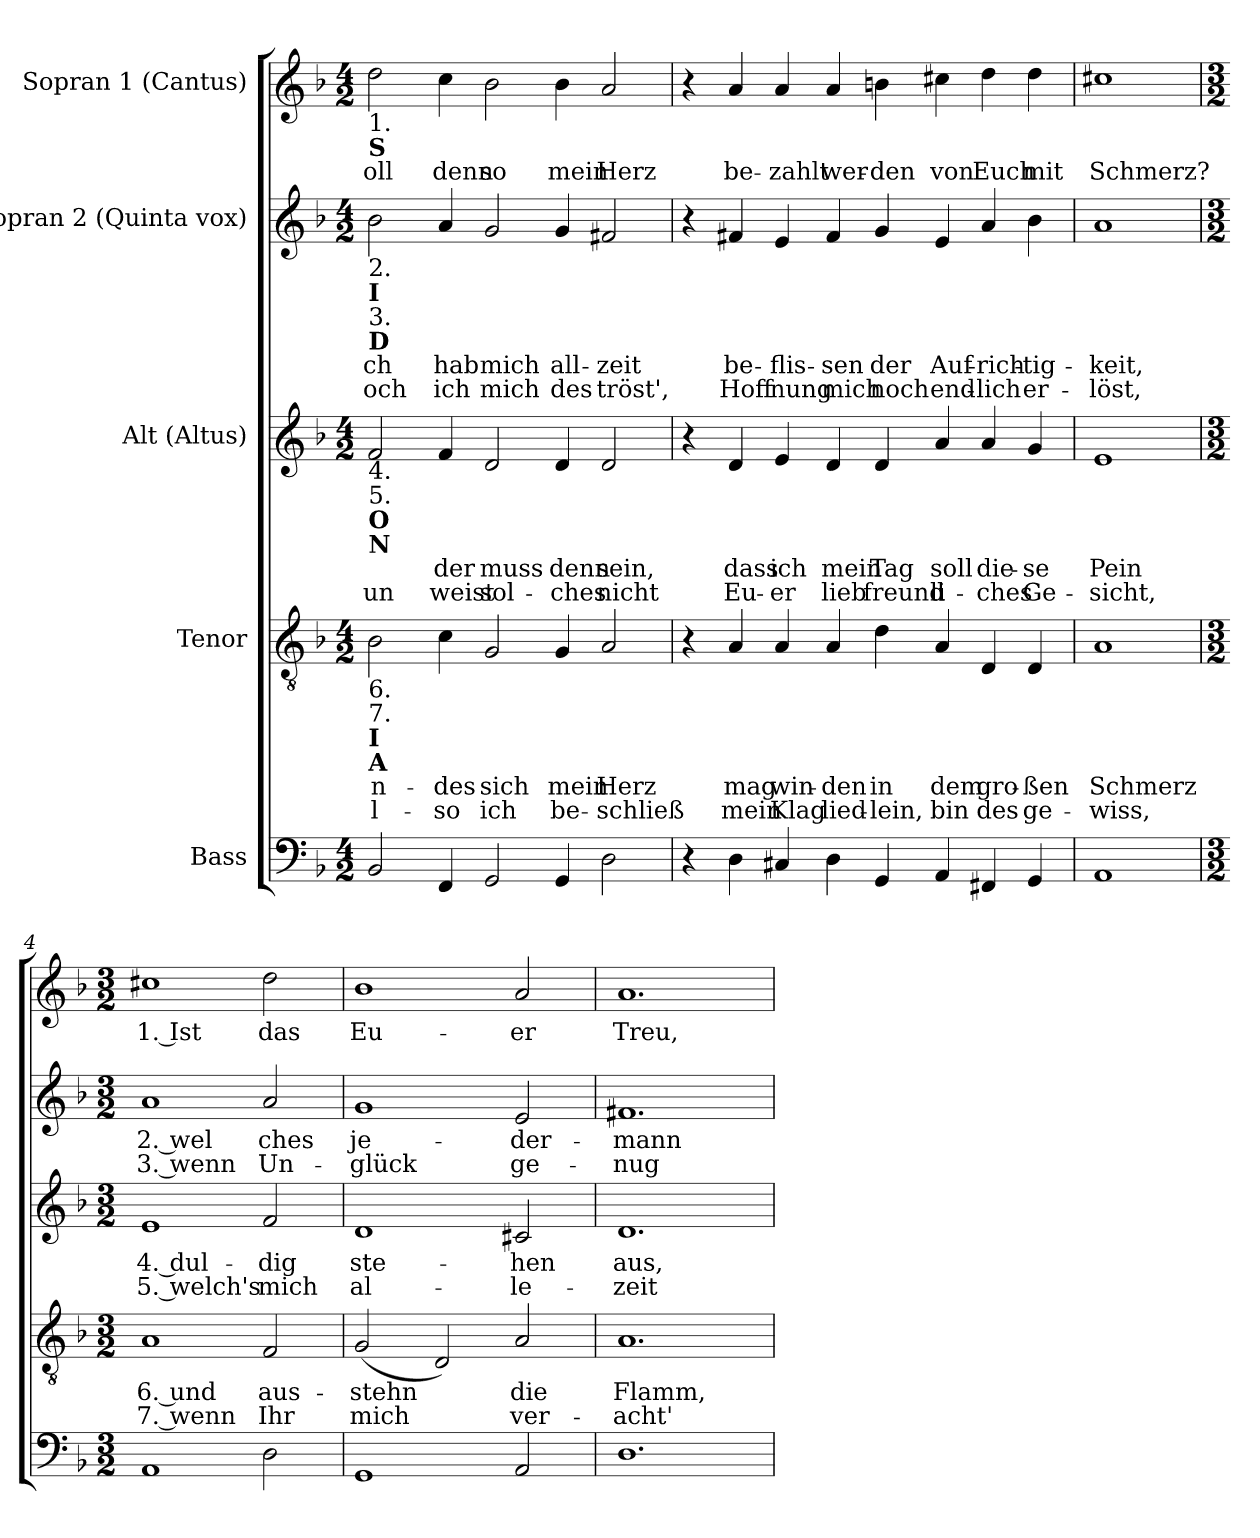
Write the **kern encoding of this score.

**kern	**kern	**text	**text	**kern	**text	**text	**kern	**text	**text	**kern	**text
*part5	*part4	*part4	*part4	*part3	*part3	*part3	*part2	*part2	*part2	*part1	*part1
*staff5	*staff4	*staff4	*staff4	*staff3	*staff3	*staff3	*staff2	*staff2	*staff2	*staff1	*staff1
*I"Bass	*I"Tenor	*	*	*I"Alt (Altus)	*	*	*I"Sopran 2 (Quinta vox)	*	*	*I"Sopran 1 (Cantus)	*
*clefF4	*clefGv2	*	*	*clefG2	*	*	*clefG2	*	*	*clefG2	*
*k[b-]	*k[b-]	*	*	*k[b-]	*	*	*k[b-]	*	*	*k[b-]	*
*M4/2	*M4/2	*	*	*M4/2	*	*	*M4/2	*	*	*M4/2	*
=1	=1	=1	=1	=1	=1	=1	=1	=1	=1	=1	=1
!	!	!	!	!	!	!	!	!	!	!LO:TX:b:t=1.	!
!	!	!	!	!	!	!	!	!	!	!LO:TX:b:B:t=S	!
!	!	!	!	!	!	!	!LO:TX:b:t=2.	!	!	!	!
!	!	!	!	!	!	!	!LO:TX:b:B:t=I	!	!	!	!
!	!	!	!	!	!	!	!LO:TX:b:t=3.	!	!	!	!
!	!	!	!	!	!	!	!LO:TX:b:B:t=D	!	!	!	!
!	!	!	!	!LO:TX:b:t=4.	!	!	!	!	!	!	!
!	!	!	!	!LO:TX:b:t=5.	!	!	!	!	!	!	!
!	!	!	!	!LO:TX:b:B:t=O	!	!	!	!	!	!	!
!	!	!	!	!LO:TX:b:B:t=N	!	!	!	!	!	!	!
!	!LO:TX:b:t=6.	!	!	!	!	!	!	!	!	!	!
!	!LO:TX:b:t=7.	!	!	!	!	!	!	!	!	!	!
!	!LO:TX:b:B:t=I	!	!	!	!	!	!	!	!	!	!
!	!LO:TX:b:B:t=A	!	!	!	!	!	!	!	!	!	!
2BB-/	2B-\	n-	l-	2f/	-	un	2b-\	ch	och	2dd\	oll
4FF/	4c\	-des	-so	4f/	der	weist	4a/	hab	ich	4cc\	denn
2GG/	2G/	sich	ich	2d/	muss	sol-	2g/	mich	mich	2b-\	so
4GG/	4G/	mein	be-	4d/	denn	-ches	4g/	all-	des	4b-\	mein
2D\	2A/	Herz	-schließ	2d/	sein,	nicht	2f#X/	-zeit	tröst',	2a/	Herz
=2	=2	=2	=2	=2	=2	=2	=2	=2	=2	=2	=2
4r	4r	.	.	4r	.	.	4r	.	.	4r	.
4D\	4A/	mag	mein	4d/	dass	Eu-	4f#X/	be-	Hoff-	4a/	be-
4C#X/	4A/	win-	Klag-	4e/	ich	-er	4e/	-flis-	-nung	4a/	-zahlt
4D\	4A/	-den	-lied-	4d/	mein	lieb-	4f#/	-sen	mich	4a/	wer-
4GG/	4d\	in	-lein,	4d/	Tag	-freund-	4g/	der	noch	4bn\	-den
4AA/	4A/	dem	bin	4a/	soll	-li-	4e/	Auf-	end-	4cc#X\	von
4FF#X/	4D/	gro-	des	4a/	die-	-ches	4a/	-rich-	-lich	4dd\	Euch
4GG/	4D/	-ßen	ge-	4g/	-se	Ge-	4b-\	-tig-	er-	4dd\	mit
=3	=3	=3	=3	=3	=3	=3	=3	=3	=3	=3	=3
1AA	1A	Schmerz	-wiss,	1e	Pein	-sicht,	1a	-keit,	-löst,	1cc#X	Schmerz?
!!LO:LB:g=z
=4	=4	=4	=4	=4	=4	=4	=4	=4	=4	=4	=4
*M3/2	*M3/2	*	*	*M3/2	*	*	*M3/2	*	*	*M3/2	*
1AA	1A	6. und	7. wenn	1e	4. dul-	5. welch's	1a	2. wel	3. wenn	1cc#X	1. Ist
2D\	2F/	aus-	Ihr	2f/	-dig	mich	2a/	-ches	Un-	2dd\	das
=5	=5	=5	=5	=5	=5	=5	=5	=5	=5	=5	=5
1GG	(2G/	-stehn	mich	1d	ste-	al-	1g	je-	-glück	1b-	Eu-
.	2D/)	.	.	.	.	.	.	.	.	.	.
2AA/	2A/	die	ver-	2c#X/	-hen	-le-	2e/	-der-	ge-	2a/	-er
=6	=6	=6	=6	=6	=6	=6	=6	=6	=6	=6	=6
1.D	1.A	Flamm,	-acht'	1.d	aus,	-zeit	1.f#X	-mann	-nug	1.a	Treu,
=	=	=	=	=	=	=	=	=	=	=	=
*-	*-	*-	*-	*-	*-	*-	*-	*-	*-	*-	*-
